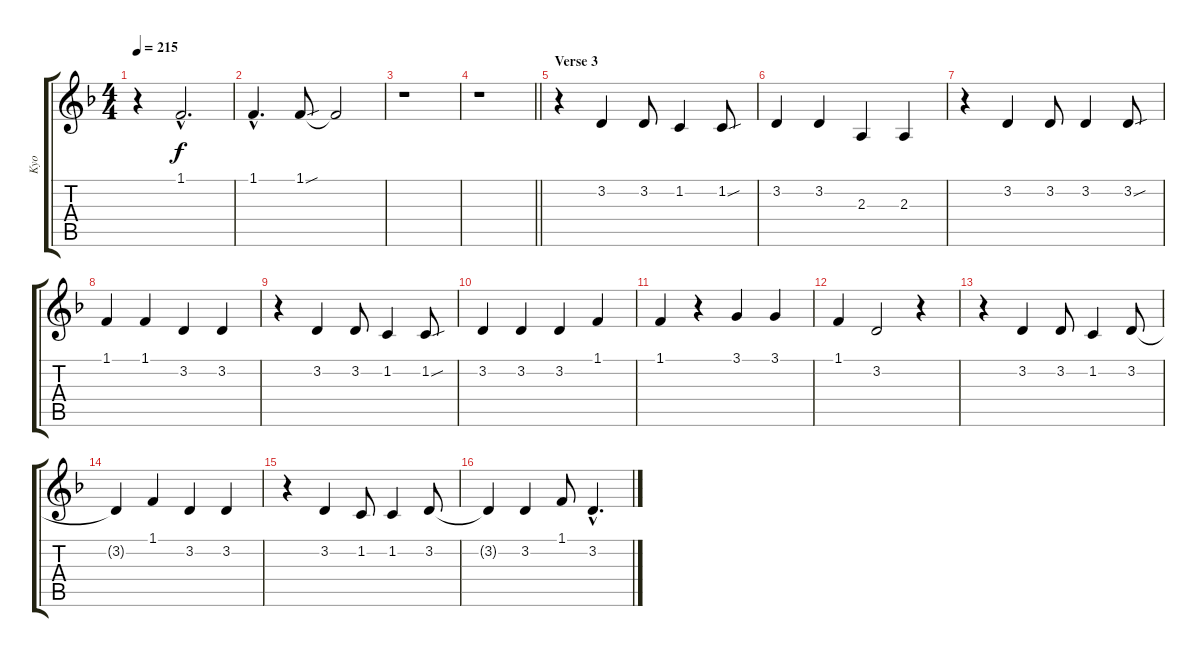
\track ("Kyo" "Kyo") {instrument sopranosax}
\staff {score tabs}
\tuning (E4 B3 G3 D3 A2 E2) {hide}
\ts (4 4)
\tempo 215
\clef g2
\ks f
r.4{dy f} 1.1{hac}.2{d} |
1.1{hac}.4{d} 1.1{sou}.8 1.1{t}.2 |
r.1 |
\barLineRight lightlight
r.1 |
\section ("" "Verse 3")
r.4 3.2.4 3.2.8 1.2.4 1.2{sou}.8 |
3.2.4 3.2.4 2.3.4 2.3.4 |
r.4 3.2.4 3.2.8 3.2.4 3.2{sou}.8 |
1.1.4 1.1.4 3.2.4 3.2.4 |
r.4 3.2.4 3.2.8 1.2.4 1.2{sou}.8 |
3.2.4 3.2.4 3.2.4 1.1.4 |
1.1.4 r.4 3.1.4 3.1.4 |
1.1.4 3.2.2 r.4 |
r.4 3.2.4 3.2.8 1.2.4 3.2.8 |
3.2{t}.4 1.1.4 3.2.4 3.2.4 |
r.4 3.2.4 1.2.8 1.2.4 3.2.8 |
3.2{t}.4 3.2.4 1.1.8 3.2{hac}.4{d}
